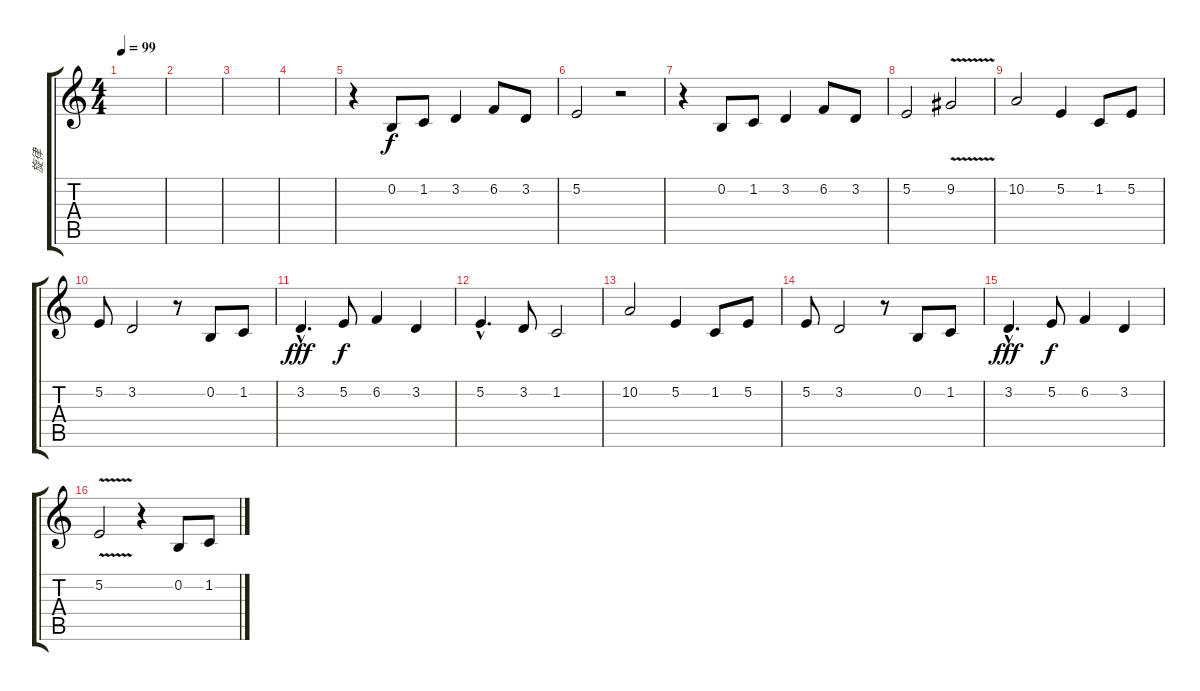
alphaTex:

\track ("旋律" "旋律") {instrument panflute}
\staff {score tabs}
\tuning (E4 B3 G3 D3 A2 E2) {hide}
\ts (4 4)
\tempo 99
\clef g2
\ks c
|
|
|
|
r.4 0.2.8 1.2.8 3.2.4 6.2.8 3.2.8 |
5.2.2 r.2 |
r.4 0.2.8 1.2.8 3.2.4 6.2.8 3.2.8 |
5.2.2 9.2{v}.2 |
10.2.2 5.2.4 1.2.8 5.2.8 |
5.2.8 3.2.2 r.8 0.2.8 1.2.8 |
3.2{hac}.4{d dy fff} 5.2.8{dy f} 6.2.4 3.2.4 |
5.2{hac}.4{d} 3.2.8 1.2.2 |
10.2.2 5.2.4 1.2.8 5.2.8 |
5.2.8 3.2.2 r.8 0.2.8 1.2.8 |
3.2{hac}.4{d dy fff} 5.2.8{dy f} 6.2.4 3.2.4 |
5.2{v}.2 r.4 0.2.8 1.2.8
